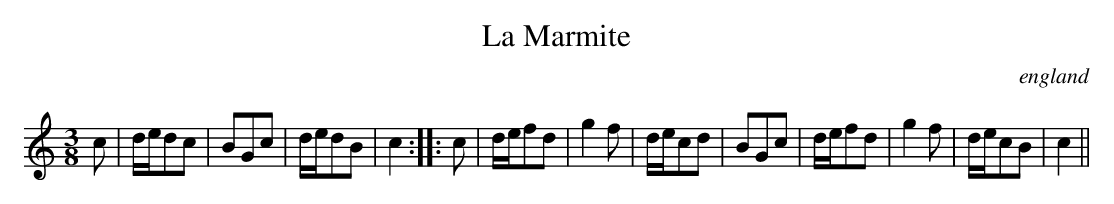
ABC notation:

X:1
T:La Marmite
O:england
M:3/8
L:1/8
K:C
c|d/e/dc|BGc|d/e/dB|c2:|\
|:c|d/e/fd|g2f|d/e/cd|BGc|\
d/e/fd|g2f|d/e/cB|c2||
